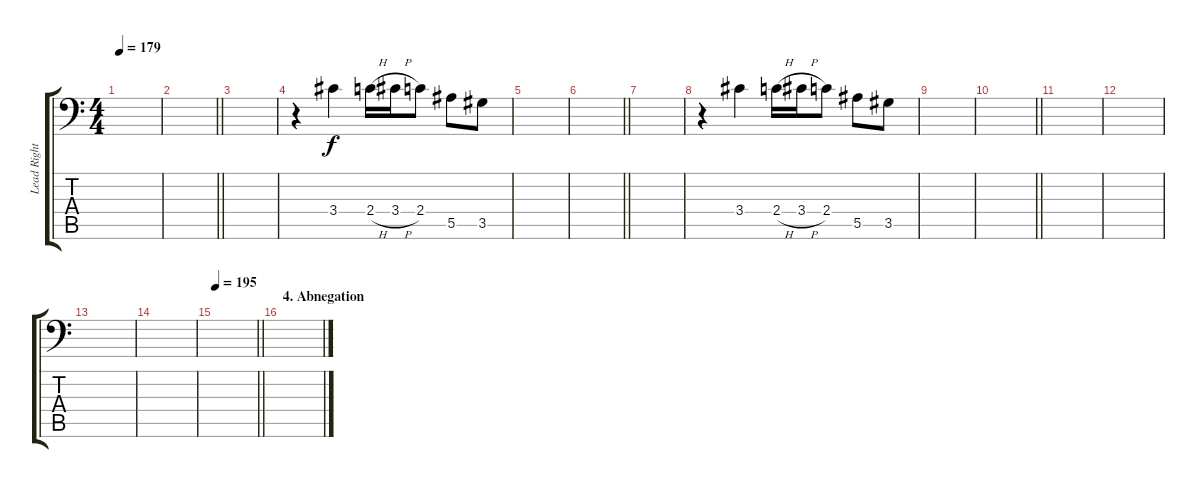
\track ("Lead Right 2" "Lead Right") {instrument distortionguitar}
\staff {score tabs}
\tuning (C4 G3 Eb3 Bb2 F2 Bb1) {hide}
\ts (4 4)
\tempo 179
\clef f4
\ks c
|
\barLineRight lightlight
|
|
r.4 3.4.4 2.4{h}.16 3.4{h}.16 2.4.8 5.5.8 3.5.8 |
|
\barLineRight lightlight
|
|
r.4 3.4.4 2.4{h}.16 3.4{h}.16 2.4.8 5.5.8 3.5.8 |
|
\barLineRight lightlight
|
|
|
|
|
\tempo 195
\barLineRight lightlight
|
\section ("" "4. Abnegation")
